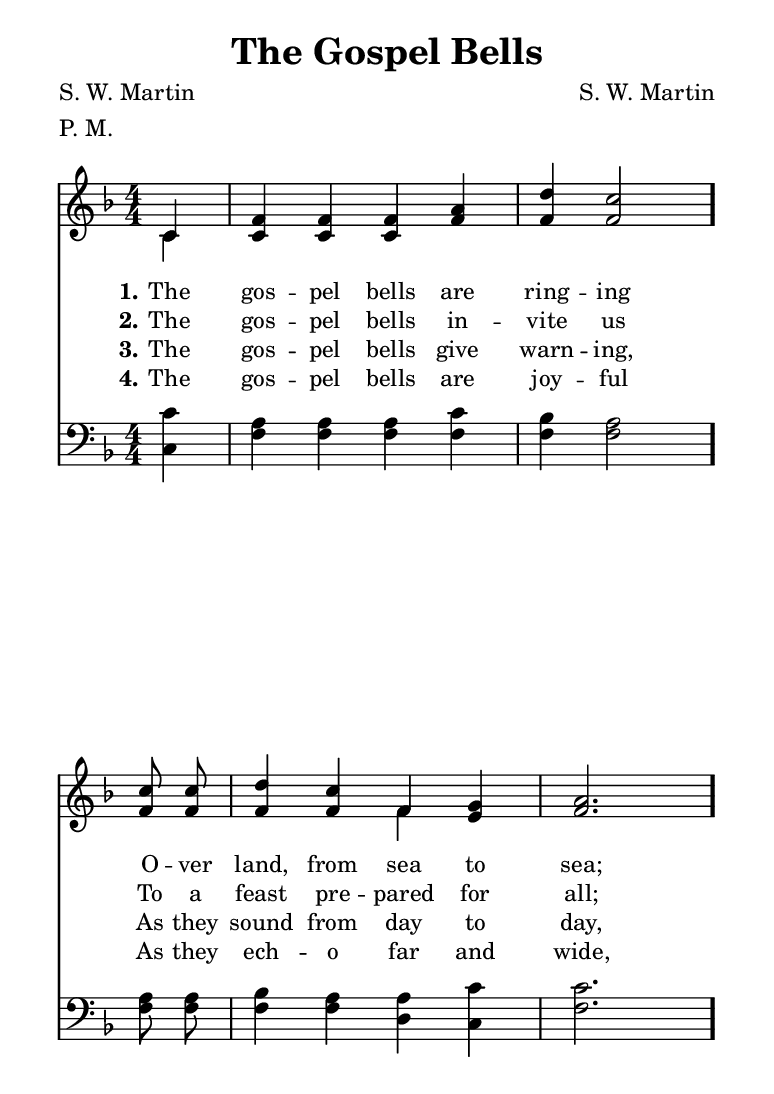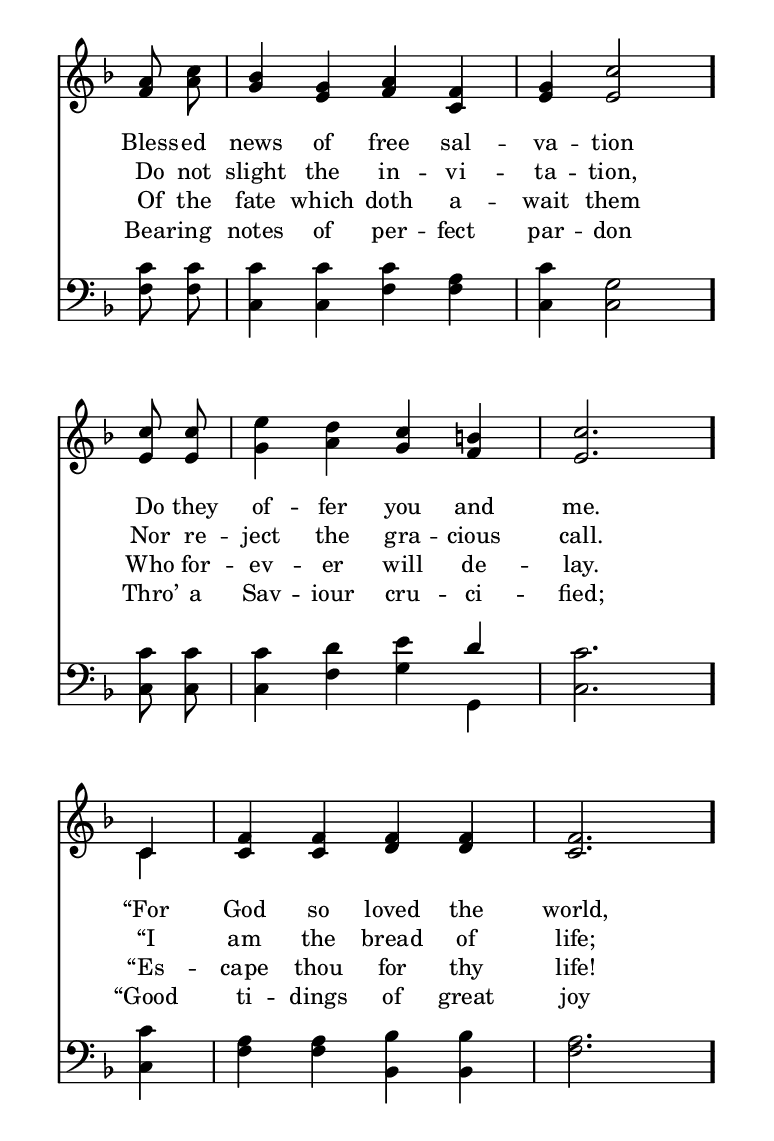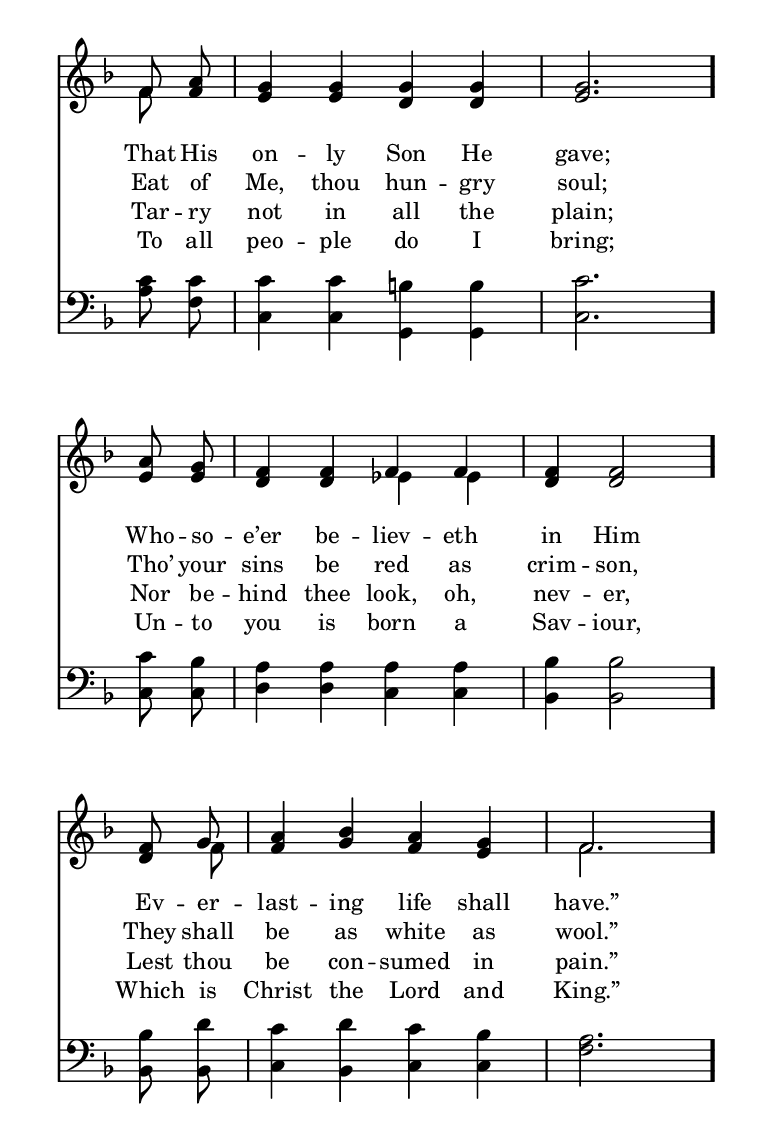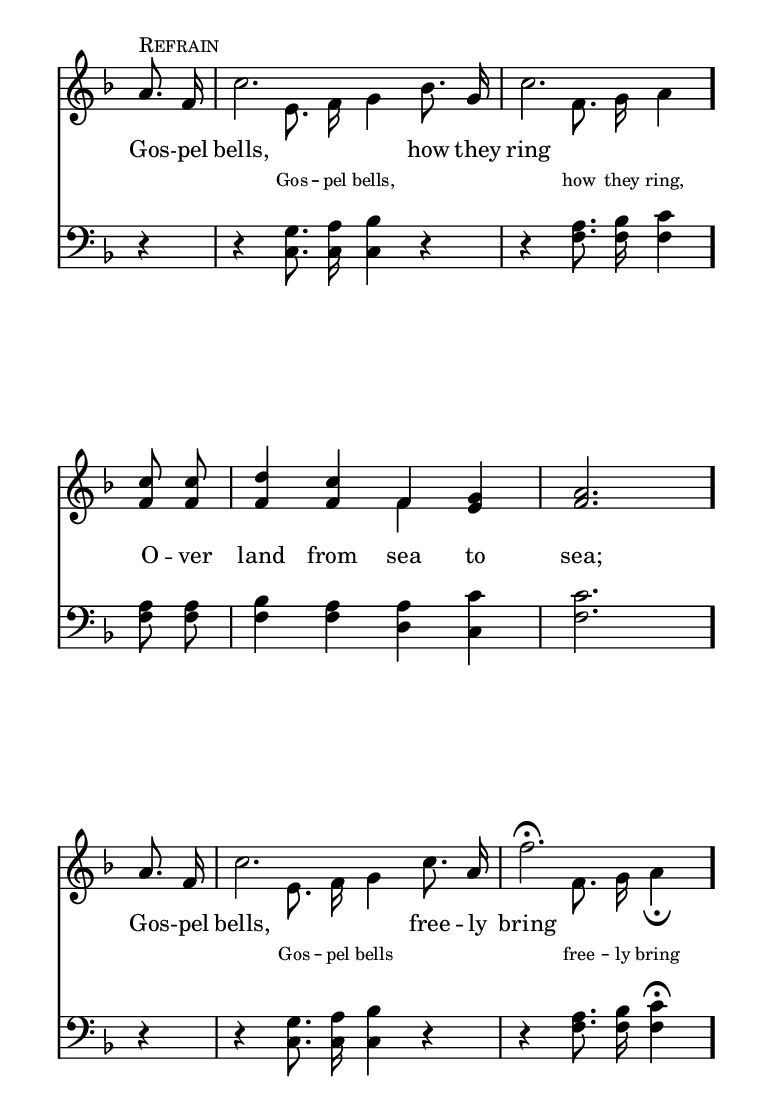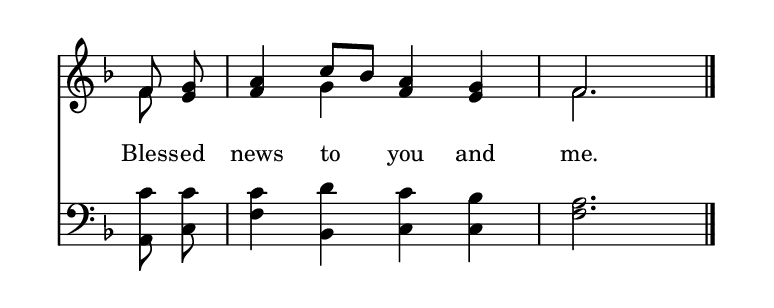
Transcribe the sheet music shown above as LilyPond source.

\include "common/global.ily"
\paper {
  \include "common/paper.ily"
  ragged-last-bottom = ##t
  page-count = #(cond (is-eogsized 2) (#t #f))
  system-count = #(cond (is-eogsized 6) (#t #f))
}

\header{
  %gospel
  hymnnumber = "38"
  title = "The Gospel Bells"
  tunename = ""
  meter = "P. M."
  poet = "S. W. Martin" % XXX just S.W.M. in the original
  composer = "S. W. Martin"
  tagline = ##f
}

% for fermata in MIDI
ta = { \tempo 4=110 }
tb = { \tempo 4=55  }

patternAA = { \ta c4    | c4 c4      c4 c4 | c4 c2 }
patternAB = { \ta c8 c8 | c4 c4      c4 c4 | c4 c2 }
patternBA = { \ta c8 c8 | c4 c4      c4 c4 | c2.   }
patternBB = { \ta c4    | c4 c4      c4 c4 | c2.   }
patternBC = { \ta c8 c8 | c4 c8[ c8] c4 c4 | c2.   }
patternCA = { \ta c8. c16 | c2. c8. c16 | c2. }
patternCB = { \ta c8. c16 | c2. c8. c16 | c2. \fermata }
patternCC = { \ta c4 | c4 c8. c16 c4 c4 | c4 c8. c16 c4 }
patternCD = { \ta c4 | c4 c8. c16 c4 c4 | c4 c8. c16 \tb c4 \fermata } % \tb here affects CC as well
patternCE = { \ta c4 | c4 c8. c16 c4 c4 | c4 c8. c16 \tb c4          }

global = {
  \include "common/overrides.ily"
  \override Staff.TimeSignature.style = #'numbered
  \time 4/4
  \override Score.MetronomeMark.transparent = ##t % hide all fermata changes too
  \ta
  \key f \major
  \partial 4
  \autoBeamOff
}

notesSoprano = {
\global
\relative c' {

  \changePitch \patternAA { c    | f f f a     | d c }
  \changePitch \patternBA { c c  | d c f, g    | a   }
  \changePitch \patternAB { a c  | bes g a f   | g c }
  \changePitch \patternBA { c c  | e d c b     | c   }

  \changePitch \patternBB { c,   | f f f f     | f   }
  \changePitch \patternBA { f a  | g g g g     | g   }
  \changePitch \patternAB { a g  | f f f f     | f f }
  \changePitch \patternBA { f g  | a bes a g   | f   } \pageBreak

  << s^\markup { \small \caps "Refrain" }
  \changePitch \patternCA { a f  | c' bes g    | c   } >>
  \changePitch \patternBA { c c  | d c f, g    | a   }
  \changePitch \patternCB { a f  | c' c a      | f'  }
  \changePitch \patternBC { f, g | a c bes a g | f   }

  \bar "|."

}
}

notesAlto = {
\global
\relative e' {

  \changePitch \patternAA { c   | c c c f     | f f   }
  \changePitch \patternBA { f f | f f f e     | f     }
  \changePitch \patternAB { f a | g e f c     | e e   }
  \changePitch \patternBA { e e | g a g f     | e     }

  \changePitch \patternBB { c   | c c d d     | c     }
  \changePitch \patternBA { f f | e e d d     | e     }
  \changePitch \patternAB { e e | d d ees ees | d d   }
  \changePitch \patternBA { d f | f g f e     | f     }

  \changePitch \patternCC { r   | r e f g r   | r f g a }
  \changePitch \patternBA { f f | f f f e     | f     }
  \changePitch \patternCD { r   | r e f g r   | r f g a }
  \changePitch \patternBA { f e | f g f e     | f     }

}
}

notesTenor = {
\global
\relative a {

  \changePitch \patternAA { c | a a a c | bes a }
  \changePitch \patternBA { a a | bes a a c | c }
  \changePitch \patternAB { c c | c c c a | c g }
  \changePitch \patternBA { c c | c d e d | c }

  \changePitch \patternBB { c | a a bes bes | a }
  \changePitch \patternBA { c c | c c b b | c }
  \changePitch \patternAB { c bes | a a a a | bes bes }
  \changePitch \patternBA { bes d | c d c bes | a }

  \changePitch \patternCC { r   | r g a bes r | r a bes c }
  \changePitch \patternBA { a a | bes a a c   | c }
  \changePitch \patternCE { r   | r g a bes r | r a bes c }
  \changePitch \patternBA { c c | c d c bes   | a }

}
}

notesBass = {
\global
\relative f {

  \changePitch \patternAA { c | f f f f | f f }
  \changePitch \patternBA { f f | f f d c | f }
  \changePitch \patternAB { f f | c c f f | c c }
  \changePitch \patternBA { c c | c f g g, | c }

  \changePitch \patternBB { c | f f bes, bes | f' }
  \changePitch \patternBA { a f | c c g g | c }
  \changePitch \patternAB { c c | d d c c | bes bes }
  \changePitch \patternBA { bes bes | c bes c c | f }

  \changePitch \patternCC { r    | r c c c r  | r f f f }
  \changePitch \patternBA { f f  | f f d c    | f }
  \changePitch \patternCD { r    | r c c c r  | r f f f }
  \changePitch \patternBA { a, c | f bes, c c | f }

}
}

RefrainA = \lyricmode {

%{HIDE>%} Gos -- pel bells, how they ring \bar "." %{<HIDE%}
%LYRICS Gos -- pel bells ...  how they ring
O -- ver land from sea to sea; \bar "." \break
%{HIDE>%} Gos -- pel bells, free -- ly bring \bar "." %{<HIDE%}
%LYRICS Gos -- pel bells ... free -- ly bring
Bless -- ed news to you and me. \bar "." \break

}

RefrainBottomClef = \lyricmode {

\override LyricText.font-size = #-2
\repeat unfold 57 { \skip 4 }
Gos -- pel bells,
how they ring,
\repeat unfold 7 { \skip 8 }
Gos -- pel bells
free -- ly bring

}

wordsA = \lyricmode {
\set stanza = "1."

The gos -- pel bells are ring -- ing \bar "."
O -- ver land, from sea to sea; \bar "." \break
Bless -- ed news of free sal -- va -- tion \bar "."
Do they of -- fer you and me. \bar "." \break
“For God so loved the world, \bar "."
That His on -- ly Son He gave; \bar "." \break
Who -- so -- e’er be -- liev -- eth in Him \bar "."
Ev -- er -- last -- ing life shall have.” \bar "." \break

}

wordsB = \lyricmode {
\set stanza = "2."

The gos -- pel bells in -- vite us
To a feast pre -- pared for all;
Do not slight the in -- vi -- ta -- tion,
Nor re -- ject the gra -- cious call.
“I am the bread of life;
Eat of Me, thou hun -- gry soul;
Tho’ your sins be red as crim -- son,
They shall be as white as wool.”

\RefrainA

}

wordsC = \lyricmode {
\set stanza = "3."

The gos -- pel bells give warn -- ing,
As they sound from day to day,
Of the fate which doth a -- wait them
Who for -- ev -- er will de -- lay.
“Es -- cape thou for thy life!
Tar -- ry not in all the plain;
Nor be -- hind thee look, oh, nev -- er,
Lest thou be con -- sumed in pain.”

}

wordsD = \lyricmode {
\set stanza = "4."

The gos -- pel bells are joy -- ful
As they ech -- o far and wide,
Bear -- ing notes of per -- fect par -- don
Thro’ a Sav -- iour cru -- ci -- fied;
“Good ti -- dings of great joy
To all peo -- ple do I bring;
Un -- to you is born a Sav -- iour,
Which is Christ the Lord and King.”

}

\score {
  \context ChoirStaff <<
    \context Staff = upper <<
      \set Staff.autoBeaming = ##f
      \set ChoirStaff.systemStartDelimiter = #'SystemStartBar
      \set ChoirStaff.printPartCombineTexts = ##f
      \partcombine #'(2 . 9) \notesSoprano \notesAlto
      \context NullVoice = sopranos { \voiceOne << \notesSoprano >> }
      \context NullVoice = altos { \voiceTwo << \notesAlto >> }
      \context Lyrics = one   \lyricsto sopranos \wordsA
      \context Lyrics = two   \lyricsto sopranos \wordsB
      \context Lyrics = three \lyricsto sopranos \wordsC
      \context Lyrics = four  \lyricsto sopranos \wordsD
    >>
    \context Staff = men <<
      \set Staff.autoBeaming = ##f
      \clef bass
      \set ChoirStaff.printPartCombineTexts = ##f
      \partcombine #'(2 . 9) \notesTenor \notesBass
      \context NullVoice = tenors { \voiceOne << \notesTenor >> }
      \context NullVoice = basses { \voiceTwo << \notesBass >> }
    >>
	\new Lyrics \with { alignAboveContext = men } \lyricsto tenors \RefrainBottomClef
  >>
  \layout {
    \include "common/layout.ily"
  }
  \midi{
    \include "common/midi.ily"
  }
}

\version "2.19.49"  % necessary for upgrading to future LilyPond versions.

% vi:set et ts=2 sw=2 ai nocindent syntax=lilypond:
